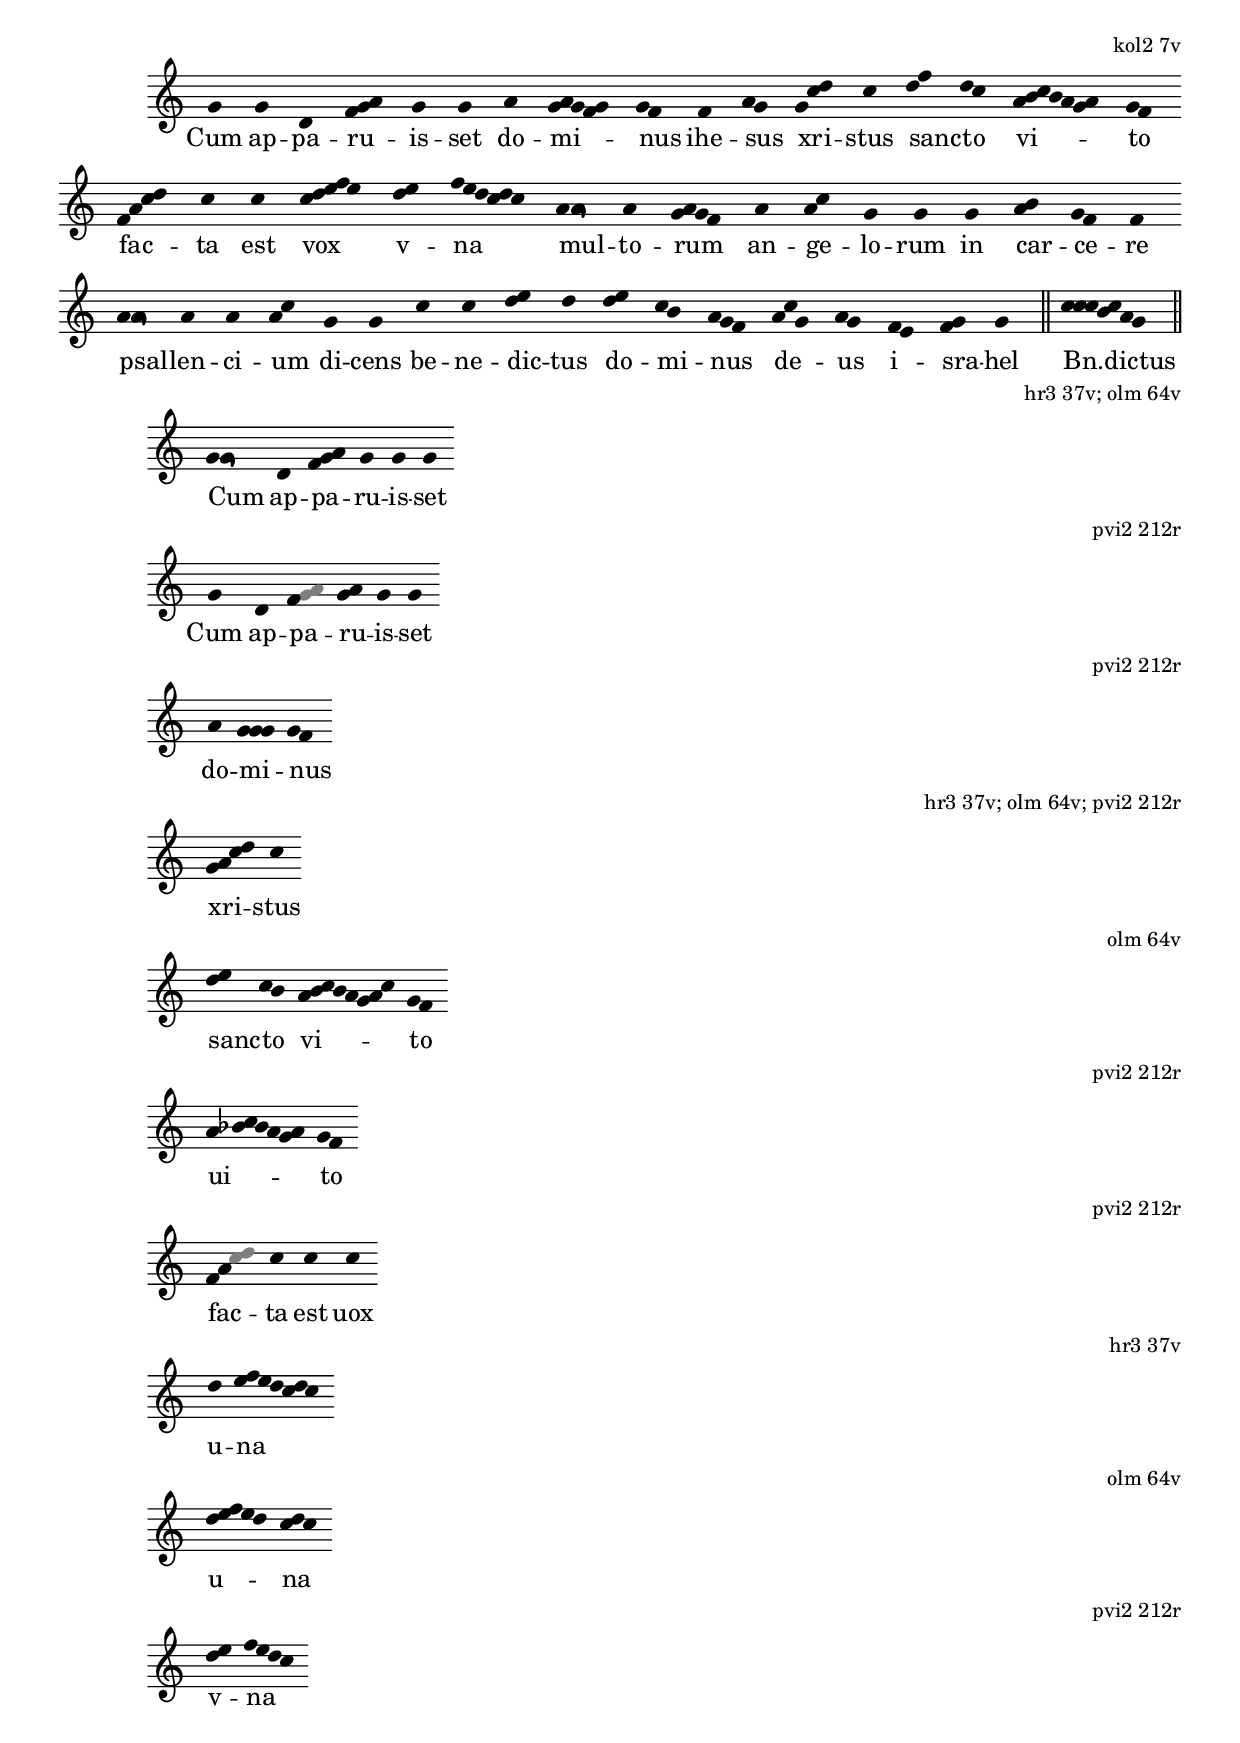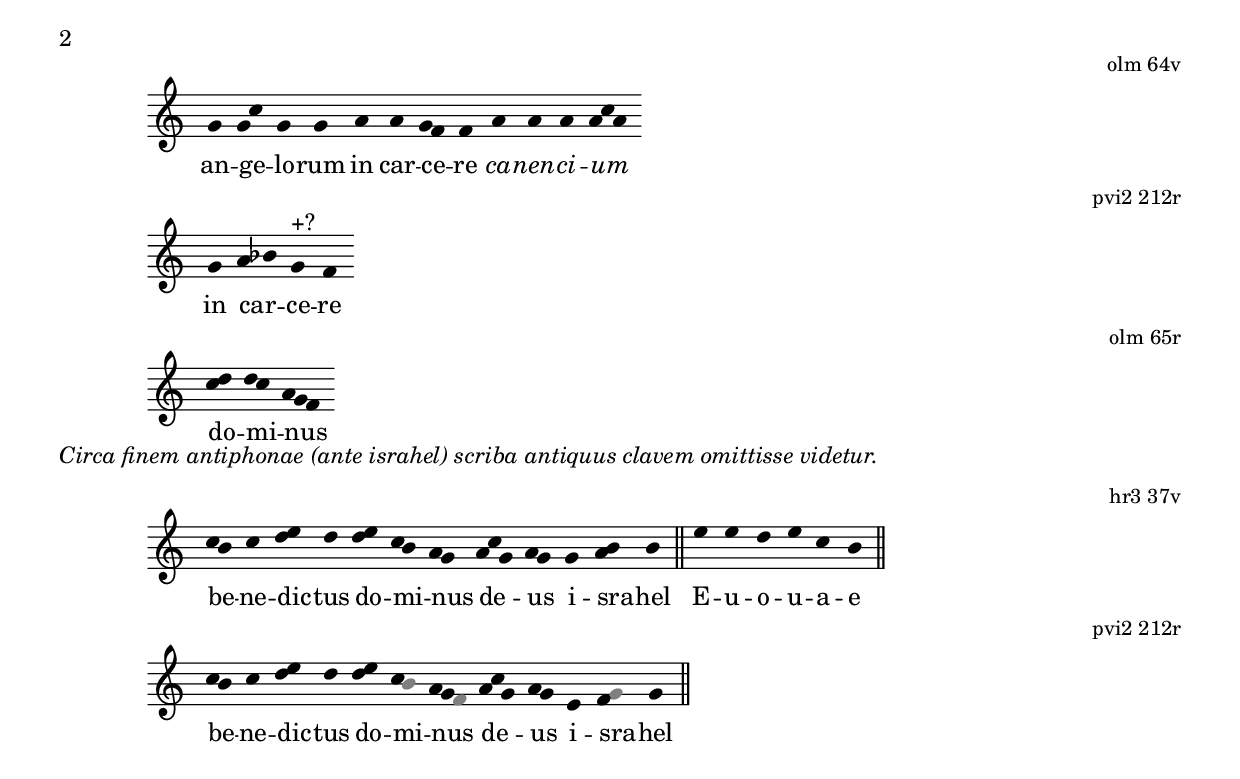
\version "2.19.32"

\include "../lib/synopsis.ily"

\score {
  \transpose c c' {
    \plainchant
    g \bar "" g d \melisma { f g a } g g \bar ""
    a \melisma { g a g f g } \melisma { g f } \bar "" f \melisma { a g } \bar "" \melisma { g c' d' } \bar "" c' \bar "" \melisma { d' f' } \melisma { d' c' } \bar "" \melisma { a b c' b a g a } \melisma { g f } \bar ""
    \melisma { f a c' d' } c' \bar "" c' \bar "" \melisma { c' d' e' f' e' } \bar "" \melisma { d' e' } \melisma { f' e' d' c' d' c' } \bar ""
    \melisma { a \strophicus a } a \melisma { g a g f } \bar "" a \melisma { a c' } g g \bar ""
    g \bar "" \melisma { a b } \melisma { g f } f \bar "" \melisma { a \strophicus a } a a \melisma { a c' } \bar "" g g \bar ""
    c' c' \melisma { d' e' } d' \bar "" \melisma { d' e' } \melisma { c' b } \melisma { a g f } \bar "" \melisma { a c' g } \melisma { a g } \bar "" \melisma { f e } \melisma { f g } g \bar "||"

    \melisma { c' c' c' b c' a g } \bar "||"
  }
  \addlyrics {
    Cum ap -- pa -- ru -- is -- set
    do -- mi -- nus ihe -- sus xri -- stus sanc -- to vi -- to
    fac -- ta est vox v -- na
    mul -- to -- rum an -- ge -- lo -- rum
    in car -- ce -- re psal -- len -- ci -- um di -- cens
    be -- ne -- dic -- tus do -- mi -- nus de -- us i -- sra -- hel

    Bn.dictus
  }
  \header {
    fontes = "kol2 7v"
  }
}

\score {
  \transpose c c' {
    \plainchant
    \melisma { g \strophicus g } d \melisma { f g a } g g g
  }
  \addlyrics {
    Cum ap -- pa -- ru -- is -- set
  }
  \header {
    fontes = "hr3 37v; olm 64v"
  }
}

\score {
  \transpose c c' {
    \plainchant
    g d \melisma { f \rasura { g a } } \melisma { g a } g g
  }
  \addlyrics {
    Cum ap -- pa -- ru -- is -- set
  }
  \header {
    fontes = "pvi2 212r"
  }
}

\score {
  \transpose c c' {
    \plainchant
    a \melisma { g g g } \melisma { g f }
  }
  \addlyrics {
    do -- mi -- nus
  }
  \header {
    fontes = "pvi2 212r"
  }
}

\score {
  \transpose c c' {
    \plainchant
    \melisma { g a c' d' } c'
  }
  \addlyrics {
    xri -- stus
  }
  \header {
    fontes = "hr3 37v; olm 64v; pvi2 212r"
  }
}

\score {
  \transpose c c' {
    \plainchant
    \melisma { d' e' } \melisma { c' b } \melisma { a b c' b a g a c' } \melisma { g f }
  }
  \addlyrics {
    sanc -- to vi -- to
  }
  \header {
    fontes = "olm 64v"
  }
}

\score {
  \transpose c c' {
    \plainchant
    \melisma { a bes c' bes a g a } \melisma { g f }
  }
  \addlyrics {
    ui -- to
  }
  \header {
    fontes = "pvi2 212r"
  }
}

\score {
  \transpose c c' {
    \plainchant
    \melisma { f a \rasura { c' d' } } c' c' c'
  }
  \addlyrics {
    fac -- ta est uox
  }
  \header {
    fontes = "pvi2 212r"
  }
}

\score {
  \transpose c c' {
    \plainchant
    d' \melisma { e' f' e' d' c' d' c' }
  }
  \addlyrics {
    u -- na
  }
  \header {
    fontes = "hr3 37v"
  }
}

\score {
  \transpose c c' {
    \plainchant
    \melisma { d' e' f' e' d' } \melisma { c' d' c' }
  }
  \addlyrics {
    u -- na
  }
  \header {
    fontes = "olm 64v"
  }
}

\score {
  \transpose c c' {
    \plainchant
    \melisma { d' e' } \melisma { f' e' d' c' }
  }
  \addlyrics {
    v -- na
  }
  \header {
    fontes = "pvi2 212r"
  }
}

\score {
  \transpose c c' {
    \plainchant
    g \melisma { g c' } g g a a \melisma { g f } f a a a \melisma { a c' a }
  }
  \addlyrics {
    an -- ge -- lo -- rum in car -- ce -- re \lyrit ca -- nen -- ci -- um \lyrrev
  }
  \header {
    fontes = "olm 64v"
  }
}

\score {
  \transpose c c' {
    \plainchant
    g \melisma { a bes } g^"+?" f
  }
  \addlyrics {
    in car -- ce -- re
  }
  \header {
    fontes = "pvi2 212r"
  }
}

\score {
  \transpose c c' {
    \plainchant
    \melisma { c' d' } \melisma { d' c' } \melisma { a g f }
  }
  \addlyrics {
    do -- mi -- nus
  }
  \header {
    fontes = "olm 65r"
  }
}

\markup\justify\italic{
  Circa finem antiphonae (ante israhel) scriba antiquus clavem omittisse videtur.
}

\score {
  \transpose c c' {
    \plainchant
    \melisma { c' b } c' \melisma { d' e' } d' \melisma { d' e' } \melisma { c' b } \melisma { a g }
    \melisma { a c' g } \melisma { a g } g \melisma { a b } b \bar "||"

    e' e' d' e' c' b \bar "||"
  }
  \addlyrics {
    be -- ne -- dic -- tus do -- mi -- nus
    de -- us i -- sra -- hel

    E -- u -- o -- u -- a -- e
  }
  \header {
    fontes = "hr3 37v"
  }
}

\score {
  \transpose c c' {
    \plainchant
    \melisma { c' b } c' \melisma { d' e' } d' \melisma { d' e' } \melisma { c' \rasura { b } } \melisma { a g \rasura { f } }
    \melisma { a c' g } \melisma { a g } e \melisma { f \rasura { g } } g \bar "||"
  }
  \addlyrics {
    be -- ne -- dic -- tus do -- mi -- nus
    de -- us i -- sra -- hel

    E -- u -- o -- u -- a -- e
  }
  \header {
    fontes = "pvi2 212r"
  }
}
